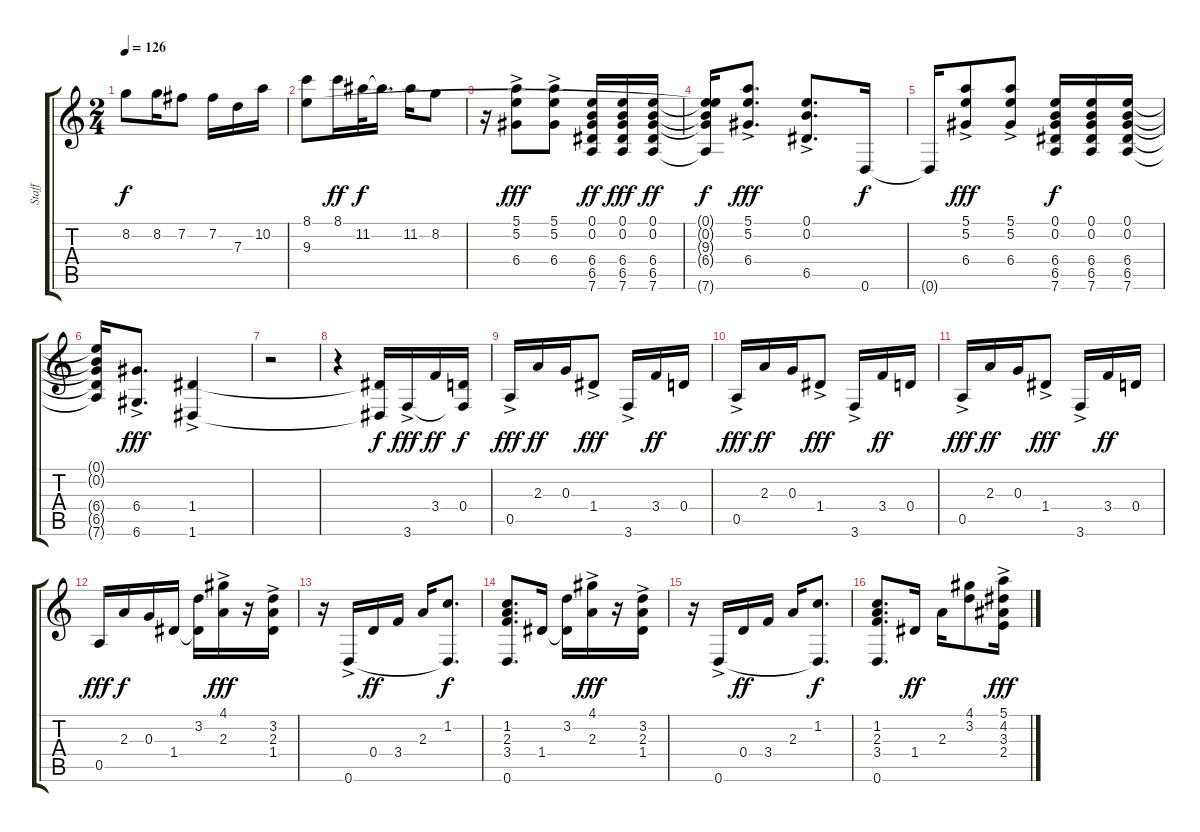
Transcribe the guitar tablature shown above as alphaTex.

\track ("Staff" "Staff") {instrument acousticguitarnylon}
\staff {score tabs}
\tuning (E4 B3 G3 D3 A2 D2) {hide}
\ts (2 4)
\tempo 126
\clef g2
\ks c
8.2.8{dy f} 8.2.16 7.2.8 7.2.16 7.3.16 10.2.16 |
(8.1 9.3).8 8.1.16{dy ff} 11.2.32{dy f} 11.2{t}.16{d} 11.2.16 8.2.8 |
r.16 (5.1{ac} 5.2{ac} 6.4{ac}).8{dy fff} (5.1 5.2{ac} 6.4{ac}).8 (0.1 0.2 6.4 6.5 7.6).16{dy ff} (0.1 0.2 6.4 6.5 7.6).16{dy fff} (0.1 0.2 6.4 6.5 7.6).16{dy ff} |
(0.1{t} 0.2{t} 9.3{t} 6.4{t} 7.6{t}).16{dy f} (5.1 5.2 6.4{ac}).8{d dy fff} (0.1{ac} 0.2{ac} 6.5{ac}).8{d} 0.6.16{dy f} |
0.6{t}.16 (5.1{ac} 5.2{ac} 6.4{ac}).8{dy fff} (5.1{ac} 5.2{ac} 6.4{ac}).8 (0.1 0.2 6.4 6.5 7.6).16{dy f} (0.1 0.2 6.4 6.5 7.6).16 (0.1 0.2 6.4 6.5 7.6).16 |
(0.1{t} 0.2{t} 6.4{t} 6.5{t} 7.6{t}).16 (6.4{ac} 6.6{ac}).8{d dy fff} (1.4{ac} 1.6{ac}).4 |
r.2 |
r.4 (1.4{t} 1.6{t}).16{dy f} 3.6{ac}.16{dy fff} 3.4.16{dy ff} (0.4 3.6{t}).16{dy f} |
0.5{ac}.16{dy fff} 2.3.16{dy ff} 0.3.16 1.4{ac}.8{dy fff} 3.6{ac}.16 3.4.16{dy ff} 0.4.16 |
0.5{ac}.16{dy fff} 2.3.16{dy ff} 0.3.16 1.4{ac}.8{dy fff} 3.6{ac}.16 3.4.16{dy ff} 0.4.16 |
0.5{ac}.16{dy fff} 2.3.16{dy ff} 0.3.16 1.4{ac}.8{dy fff} 3.6{ac}.16 3.4.16{dy ff} 0.4.16 |
0.5.16{dy fff} 2.3.16{dy f} 0.3.16 1.4.16 (3.2 1.4{t}).16 (4.1{ac} 2.3{ac}).16{dy fff} r.16 (3.2{ac} 2.3{ac} 1.4{ac}).16 |
r.16 0.6{ac}.16 0.4.16{dy ff} 3.4.16 2.3.16 (1.2 0.6{t}).8{d dy f} |
(1.2 2.3 3.4 0.6).8{d} 1.4.16 (3.2 1.4{t}).16 (4.1{ac} 2.3{ac}).16{dy fff} r.16 (3.2{ac} 2.3{ac} 1.4{ac}).16 |
r.16 0.6{ac}.16 0.4.16{dy ff} 3.4.16 2.3.16 (1.2 0.6{t}).8{d dy f} |
(1.2 2.3 3.4 0.6).8{d} 1.4.16{dy ff} 2.3.16 (4.1 3.2).8 (5.1 4.2 3.3{ac} 2.4{ac}).16{dy fff}
